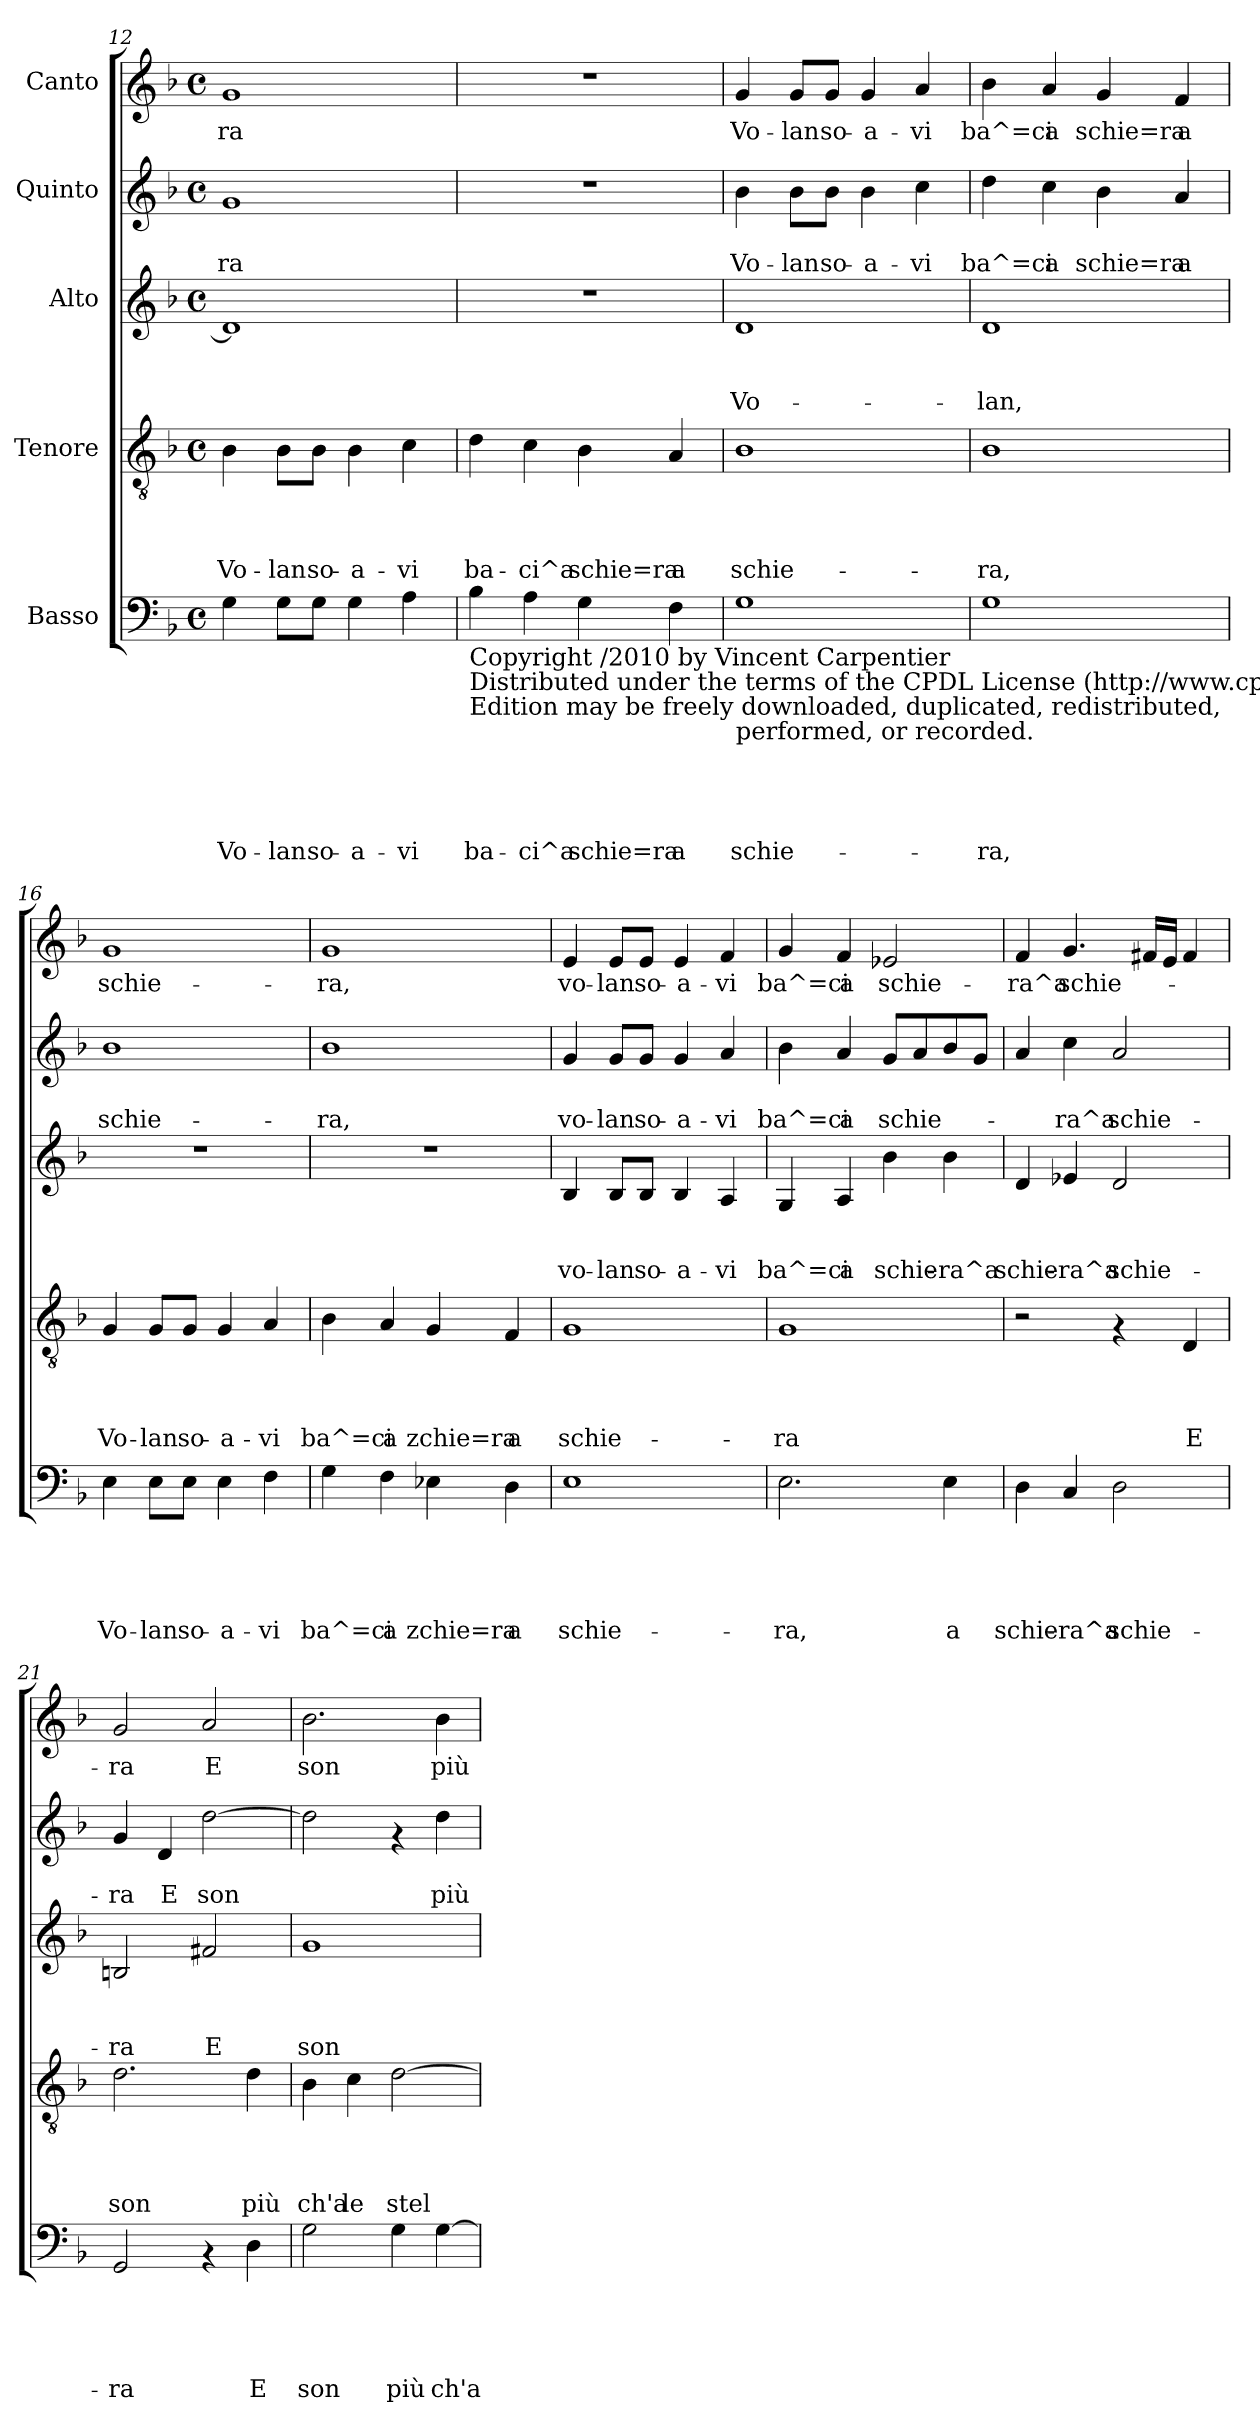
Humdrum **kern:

**kern	**text	**text	**text	**text	**text	**kern	**text	**text	**text	**text	**kern	**text	**text	**text	**kern	**text	**text	**kern	**text
*part5	*part5	*part5	*part5	*part5	*part5	*part4	*part4	*part4	*part4	*part4	*part3	*part3	*part3	*part3	*part2	*part2	*part2	*part1	*part1
*staff5	*staff5	*staff5	*staff5	*staff5	*staff5	*staff4	*staff4	*staff4	*staff4	*staff4	*staff3	*staff3	*staff3	*staff3	*staff2	*staff2	*staff2	*staff1	*staff1
*I"Basso	*	*	*	*	*	*I"Tenore	*	*	*	*	*I"Alto	*	*	*	*I"Quinto	*	*	*I"Canto	*
*clefF4	*	*	*	*	*	*clefGv2	*	*	*	*	*clefG2	*	*	*	*clefG2	*	*	*clefG2	*
*k[b-]	*	*	*	*	*	*k[b-]	*	*	*	*	*k[b-]	*	*	*	*k[b-]	*	*	*k[b-]	*
*F:	*	*	*	*	*	*F:	*	*	*	*	*F:	*	*	*	*F:	*	*	*F:	*
*M4/4	*	*	*	*	*	*M4/4	*	*	*	*	*M4/4	*	*	*	*M4/4	*	*	*M4/4	*
*met(c)	*	*	*	*	*	*met(c)	*	*	*	*	*met(c)	*	*	*	*met(c)	*	*	*met(c)	*
=12	=12	=12	=12	=12	=12	=12	=12	=12	=12	=12	=12	=12	=12	=12	=12	=12	=12	=12	=12
!	!	!	!	!	!LO:LY:b	!	!	!	!	!LO:LY:b	!	!	!	!	!	!	!LO:LY:b	!	!LO:LY:b
4G\	.	.	.	.	Vo-	4B-\	.	.	.	Vo-	1d]	.	.	.	1g	.	-ra	1g	-ra
!	!	!	!	!	!LO:LY:b	!	!	!	!	!LO:LY:b	!	!	!	!	!	!	!	!	!
8G\L	.	.	.	.	-lan	8B-\L	.	.	.	-lan	.	.	.	.	.	.	.	.	.
!	!	!	!	!	!LO:LY:b	!	!	!	!	!LO:LY:b	!	!	!	!	!	!	!	!	!
8G\J	.	.	.	.	so-	8B-\J	.	.	.	so-	.	.	.	.	.	.	.	.	.
!	!	!	!	!	!LO:LY:b	!	!	!	!	!LO:LY:b	!	!	!	!	!	!	!	!	!
4G\	.	.	.	.	-a-	4B-\	.	.	.	-a-	.	.	.	.	.	.	.	.	.
!	!	!	!	!	!LO:LY:b	!	!	!	!	!LO:LY:b	!	!	!	!	!	!	!	!	!
4A\	.	.	.	.	-vi	4c\	.	.	.	-vi	.	.	.	.	.	.	.	.	.
=13	=13	=13	=13	=13	=13	=13	=13	=13	=13	=13	=13	=13	=13	=13	=13	=13	=13	=13	=13
!LO:TX:b:t=Copyright /2010 by Vincent Carpentier	!	!	!	!	!	!	!	!	!	!	!	!	!	!	!	!	!	!	!
!LO:TX:b:t=Distributed under the terms of the CPDL License (http&colon;//www.cpdl.org)	!	!	!	!	!	!	!	!	!	!	!	!	!	!	!	!	!	!	!
!LO:TX:b:t=Edition may be freely downloaded, duplicated, redistributed,	!	!	!	!	!	!	!	!	!	!	!	!	!	!	!	!	!	!	!
!	!	!	!	!	!LO:LY:b	!	!	!	!	!LO:LY:b	!	!	!	!	!	!	!	!	!
4B-\	.	.	.	.	ba-	4d\	.	.	.	ba-	1r	.	.	.	1r	.	.	1r	.
!	!	!	!	!	!LO:LY:b	!	!	!	!	!LO:LY:b	!	!	!	!	!	!	!	!	!
4A\	.	.	.	.	-ci^a	4c\	.	.	.	-ci^a	.	.	.	.	.	.	.	.	.
!	!	!	!	!	!LO:LY:b	!	!	!	!	!LO:LY:b	!	!	!	!	!	!	!	!	!
4G\	.	.	.	.	schie=ra	4B-\	.	.	.	schie=ra	.	.	.	.	.	.	.	.	.
!	!	!	!	!	!LO:LY:b	!	!	!	!	!LO:LY:b	!	!	!	!	!	!	!	!	!
4F\	.	.	.	.	a	4A/	.	.	.	a	.	.	.	.	.	.	.	.	.
=14	=14	=14	=14	=14	=14	=14	=14	=14	=14	=14	=14	=14	=14	=14	=14	=14	=14	=14	=14
!LO:TX:b:t=performed, or recorded.	!	!	!	!	!	!	!	!	!	!	!	!	!	!	!	!	!	!	!
!	!	!	!	!	!LO:LY:b	!	!	!	!	!LO:LY:b	!	!	!	!LO:LY:b	!	!	!LO:LY:b	!	!LO:LY:b
1G	.	.	.	.	schie-	1B-	.	.	.	schie-	1d	.	.	Vo-	4b-\	.	Vo-	4g/	Vo-
!	!	!	!	!	!	!	!	!	!	!	!	!	!	!	!	!	!LO:LY:b	!	!LO:LY:b
.	.	.	.	.	.	.	.	.	.	.	.	.	.	.	8b-\L	.	-lan	8g/L	-lan
!	!	!	!	!	!	!	!	!	!	!	!	!	!	!	!	!	!LO:LY:b	!	!LO:LY:b
.	.	.	.	.	.	.	.	.	.	.	.	.	.	.	8b-\J	.	so-	8g/J	so-
!	!	!	!	!	!	!	!	!	!	!	!	!	!	!	!	!	!LO:LY:b	!	!LO:LY:b
.	.	.	.	.	.	.	.	.	.	.	.	.	.	.	4b-\	.	-a-	4g/	-a-
!	!	!	!	!	!	!	!	!	!	!	!	!	!	!	!	!	!LO:LY:b	!	!LO:LY:b
.	.	.	.	.	.	.	.	.	.	.	.	.	.	.	4cc\	.	-vi	4a/	-vi
!!LO:PB:g=z
=15	=15	=15	=15	=15	=15	=15	=15	=15	=15	=15	=15	=15	=15	=15	=15	=15	=15	=15	=15
!	!	!	!	!	!LO:LY:b	!	!	!	!	!LO:LY:b	!	!	!	!LO:LY:b	!	!	!LO:LY:b	!	!LO:LY:b
1G	.	.	.	.	-ra,	1B-	.	.	.	-ra,	1d	.	.	-lan,	4dd\	.	ba^=ci	4b-\	ba^=ci
!	!	!	!	!	!	!	!	!	!	!	!	!	!	!	!	!	!LO:LY:b	!	!LO:LY:b
.	.	.	.	.	.	.	.	.	.	.	.	.	.	.	4cc\	.	a	4a/	a
!	!	!	!	!	!	!	!	!	!	!	!	!	!	!	!	!	!LO:LY:b	!	!LO:LY:b
.	.	.	.	.	.	.	.	.	.	.	.	.	.	.	4b-\	.	schie=ra	4g/	schie=ra
!	!	!	!	!	!	!	!	!	!	!	!	!	!	!	!	!	!LO:LY:b	!	!LO:LY:b
.	.	.	.	.	.	.	.	.	.	.	.	.	.	.	4a/	.	a	4f/	a
=16	=16	=16	=16	=16	=16	=16	=16	=16	=16	=16	=16	=16	=16	=16	=16	=16	=16	=16	=16
!	!	!	!	!	!LO:LY:b	!	!	!	!	!LO:LY:b	!	!	!	!	!	!	!LO:LY:b	!	!LO:LY:b
4E\	.	.	.	.	Vo-	4G/	.	.	.	Vo-	1r	.	.	.	1b-	.	schie-	1g	schie-
!	!	!	!	!	!LO:LY:b	!	!	!	!	!LO:LY:b	!	!	!	!	!	!	!	!	!
8E\L	.	.	.	.	-lan	8G/L	.	.	.	-lan	.	.	.	.	.	.	.	.	.
!	!	!	!	!	!LO:LY:b	!	!	!	!	!LO:LY:b	!	!	!	!	!	!	!	!	!
8E\J	.	.	.	.	so-	8G/J	.	.	.	so-	.	.	.	.	.	.	.	.	.
!	!	!	!	!	!LO:LY:b	!	!	!	!	!LO:LY:b	!	!	!	!	!	!	!	!	!
4E\	.	.	.	.	-a-	4G/	.	.	.	-a-	.	.	.	.	.	.	.	.	.
!	!	!	!	!	!LO:LY:b	!	!	!	!	!LO:LY:b	!	!	!	!	!	!	!	!	!
4F\	.	.	.	.	-vi	4A/	.	.	.	-vi	.	.	.	.	.	.	.	.	.
=17	=17	=17	=17	=17	=17	=17	=17	=17	=17	=17	=17	=17	=17	=17	=17	=17	=17	=17	=17
!	!	!	!	!	!LO:LY:b	!	!	!	!	!LO:LY:b	!	!	!	!	!	!	!LO:LY:b	!	!LO:LY:b
4G\	.	.	.	.	ba^=ci	4B-\	.	.	.	ba^=ci	1r	.	.	.	1b-	.	-ra,	1g	-ra,
!	!	!	!	!	!LO:LY:b	!	!	!	!	!LO:LY:b	!	!	!	!	!	!	!	!	!
4F\	.	.	.	.	a	4A/	.	.	.	a	.	.	.	.	.	.	.	.	.
!	!	!	!	!	!LO:LY:b	!	!	!	!	!LO:LY:b	!	!	!	!	!	!	!	!	!
4E-X\	.	.	.	.	zchie=ra	4G/	.	.	.	zchie=ra	.	.	.	.	.	.	.	.	.
!	!	!	!	!	!LO:LY:b	!	!	!	!	!LO:LY:b	!	!	!	!	!	!	!	!	!
4D\	.	.	.	.	a	4F/	.	.	.	a	.	.	.	.	.	.	.	.	.
=18	=18	=18	=18	=18	=18	=18	=18	=18	=18	=18	=18	=18	=18	=18	=18	=18	=18	=18	=18
!	!	!	!	!	!LO:LY:b	!	!	!	!	!LO:LY:b	!	!	!	!LO:LY:b	!	!	!LO:LY:b	!	!LO:LY:b
1E	.	.	.	.	schie-	1G	.	.	.	schie-	4B-/	.	.	vo-	4g/	.	vo-	4e/	vo-
!	!	!	!	!	!	!	!	!	!	!	!	!	!	!LO:LY:b	!	!	!LO:LY:b	!	!LO:LY:b
.	.	.	.	.	.	.	.	.	.	.	8B-/L	.	.	-lan	8g/L	.	-lan	8e/L	-lan
!	!	!	!	!	!	!	!	!	!	!	!	!	!	!LO:LY:b	!	!	!LO:LY:b	!	!LO:LY:b
.	.	.	.	.	.	.	.	.	.	.	8B-/J	.	.	so-	8g/J	.	so-	8e/J	so-
!	!	!	!	!	!	!	!	!	!	!	!	!	!	!LO:LY:b	!	!	!LO:LY:b	!	!LO:LY:b
.	.	.	.	.	.	.	.	.	.	.	4B-/	.	.	-a-	4g/	.	-a-	4e/	-a-
!	!	!	!	!	!	!	!	!	!	!	!	!	!	!LO:LY:b	!	!	!LO:LY:b	!	!LO:LY:b
.	.	.	.	.	.	.	.	.	.	.	4A/	.	.	-vi	4a/	.	-vi	4f/	-vi
=19	=19	=19	=19	=19	=19	=19	=19	=19	=19	=19	=19	=19	=19	=19	=19	=19	=19	=19	=19
!	!	!	!	!	!LO:LY:b	!	!	!	!	!LO:LY:b	!	!	!	!LO:LY:b	!	!	!LO:LY:b	!	!LO:LY:b
2.E\	.	.	.	.	-ra,	1G	.	.	.	-ra	4G/	.	.	ba^=ci	4b-\	.	ba^=ci	4g/	ba^=ci
!	!	!	!	!	!	!	!	!	!	!	!	!	!	!LO:LY:b	!	!	!LO:LY:b	!	!LO:LY:b
.	.	.	.	.	.	.	.	.	.	.	4A/	.	.	a	4a/	.	a	4f/	a
!	!	!	!	!	!	!	!	!	!	!	!	!	!	!LO:LY:b	!	!	!LO:LY:b	!	!LO:LY:b
.	.	.	.	.	.	.	.	.	.	.	4b-\	.	.	schie-	8g/L	.	schie-	2e-X/	schie-
.	.	.	.	.	.	.	.	.	.	.	.	.	.	.	8a/	.	.	.	.
!	!	!	!	!	!LO:LY:b	!	!	!	!	!	!	!	!	!LO:LY:b	!	!	!	!	!
4E\	.	.	.	.	a	.	.	.	.	.	4b-\	.	.	-ra^a	8b-/	.	.	.	.
.	.	.	.	.	.	.	.	.	.	.	.	.	.	.	8g/J	.	.	.	.
!!LO:LB:g=z
=20	=20	=20	=20	=20	=20	=20	=20	=20	=20	=20	=20	=20	=20	=20	=20	=20	=20	=20	=20
!	!	!	!	!	!LO:LY:b	!	!	!	!	!	!	!	!	!LO:LY:b	!	!	!	!	!LO:LY:b
4D\	.	.	.	.	schie-	2r	.	.	.	.	4d/	.	.	schie-	4a/	.	.	4f/	-ra^a
!	!	!	!	!	!LO:LY:b	!	!	!	!	!	!	!	!	!LO:LY:b	!	!	!LO:LY:b	!	!LO:LY:b
4C/	.	.	.	.	-ra^a	.	.	.	.	.	4e-X/	.	.	-ra^a	4cc\	.	-ra^a	4.g/	schie-
!	!	!	!	!	!LO:LY:b	!	!	!	!	!	!	!	!	!LO:LY:b	!	!	!LO:LY:b	!	!
2D\	.	.	.	.	schie-	4rF	.	.	.	.	2d/	.	.	schie-	2a/	.	schie-	.	.
.	.	.	.	.	.	.	.	.	.	.	.	.	.	.	.	.	.	16f#X/LL	.
.	.	.	.	.	.	.	.	.	.	.	.	.	.	.	.	.	.	16e/JJ	.
!	!	!	!	!	!	!	!	!	!	!LO:LY:b	!	!	!	!	!	!	!	!	!
.	.	.	.	.	.	4D/	.	.	.	E	.	.	.	.	.	.	.	4f#/	.
=21	=21	=21	=21	=21	=21	=21	=21	=21	=21	=21	=21	=21	=21	=21	=21	=21	=21	=21	=21
!	!	!	!	!	!LO:LY:b	!	!	!	!	!LO:LY:b	!	!	!	!LO:LY:b	!	!	!LO:LY:b	!	!LO:LY:b
2GG/	.	.	.	.	-ra	2.d\	.	.	.	son	2Bn/	.	.	-ra	4g/	.	-ra	2g/	-ra
!	!	!	!	!	!	!	!	!	!	!	!	!	!	!	!	!	!LO:LY:b	!	!
.	.	.	.	.	.	.	.	.	.	.	.	.	.	.	4d/	.	E	.	.
!	!	!	!	!	!	!	!	!	!	!	!	!	!	!LO:LY:b	!	!	!LO:LY:b	!	!LO:LY:b
4rAA	.	.	.	.	.	.	.	.	.	.	2f#X/	.	.	E	[>2dd\	.	son	2a/	E
!	!	!	!	!	!LO:LY:b	!	!	!	!	!LO:LY:b	!	!	!	!	!	!	!	!	!
4D\	.	.	.	.	E	4d\	.	.	.	più	.	.	.	.	.	.	.	.	.
=22	=22	=22	=22	=22	=22	=22	=22	=22	=22	=22	=22	=22	=22	=22	=22	=22	=22	=22	=22
!	!	!	!	!	!LO:LY:b	!	!	!	!	!LO:LY:b	!	!	!	!LO:LY:b	!	!	!	!	!LO:LY:b
2G\	.	.	.	.	son	4B-\	.	.	.	ch'a	1g	.	.	son	2dd\]	.	.	2.b-\	son
!	!	!	!	!	!	!	!	!	!	!LO:LY:b	!	!	!	!	!	!	!	!	!
.	.	.	.	.	.	4c\	.	.	.	le	.	.	.	.	.	.	.	.	.
!	!	!	!	!	!LO:LY:b	!	!	!	!	!LO:LY:b	!	!	!	!	!	!	!	!	!
4G\	.	.	.	.	più	[>2d\	.	.	.	stel-	.	.	.	.	4rf	.	.	.	.
!	!	!	!	!	!LO:LY:b	!	!	!	!	!	!	!	!	!	!	!	!LO:LY:b	!	!LO:LY:b
[>4G\	.	.	.	.	ch'a	.	.	.	.	.	.	.	.	.	4dd\	.	più	4b-\	più
=	=	=	=	=	=	=	=	=	=	=	=	=	=	=	=	=	=	=	=
*-	*-	*-	*-	*-	*-	*-	*-	*-	*-	*-	*-	*-	*-	*-	*-	*-	*-	*-	*-
